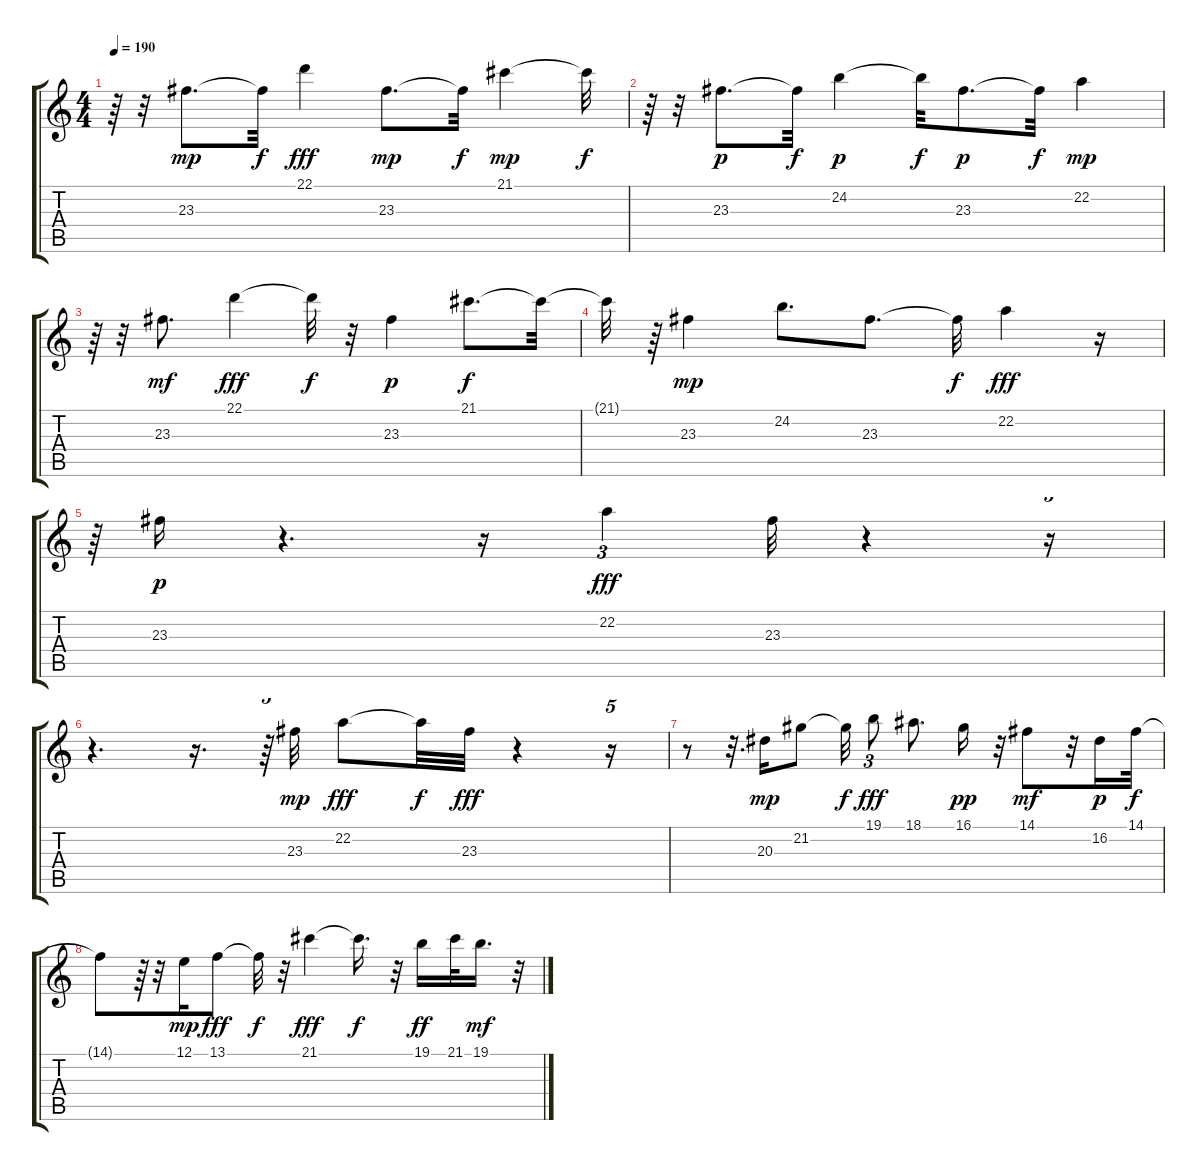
\track "" {instrument trumpet}
\staff {score tabs}
\tuning (E4 B3 G3 D3 A2 E2) {hide}
\ts (4 4)
\tempo 190
\clef g2
\ks c
r.64{dy fff} r.32 23.3.8{d dy mp} 23.3{t}.32{dy f} 22.1.4{dy fff} 23.3.8{d dy mp} 23.3{t}.32{dy f} 21.1.4{dy mp} 21.1{t}.32{dy f} |
r.64 r.32 23.3.8{d dy p} 23.3{t}.32{dy f} 24.2.4{dy p} 24.2{t}.32{dy f} 23.3.8{d dy p} 23.3{t}.32{dy f} 22.2.4{dy mp} |
r.64 r.32 23.3.8{d dy mf} 22.1.4{dy fff} 22.1{t}.32{dy f} r.32 23.3.4{dy p} 21.1.8{d dy f} 21.1{t}.32 |
21.1{t}.32 r.64 23.3.4{dy mp} 24.2.8{d} 23.3.8{d} 23.3{t}.32{dy f} 22.2.4{dy fff} r.16 |
r.64 23.3.16{dy p} r.4{d} r.16 22.2.4{tu (3 2) dy fff} 23.3.32 r.4 r.16{tu (5 4)} |
r.4{d} r.16{d} r.64{tu (5 4)} 23.3.32{dy mp} 22.2.8{dy fff} 22.2{t}.32{dy f} 23.3.32{dy fff} r.4 r.16{tu (5 4)} |
r.8 r.32{d} 20.3.16{dy mp} 21.2.8 21.2{t}.32{dy f} 19.1.8{tu (3 2) dy fff} 18.1.8{d} 16.1.16{dy pp} r.32 14.1.8{dy mf} r.32 16.2.16{dy p} 14.1.32{dy f} |
14.1{t}.8 r.64 r.32 12.1.16{dy mp} 13.1.8{dy fff} 13.1{t}.32{dy f} r.32 21.1.4{dy fff} 21.1{t}.16{d dy f} r.32 19.1.16{dy ff} 21.1.32 19.1.16{d dy mf} r.32
